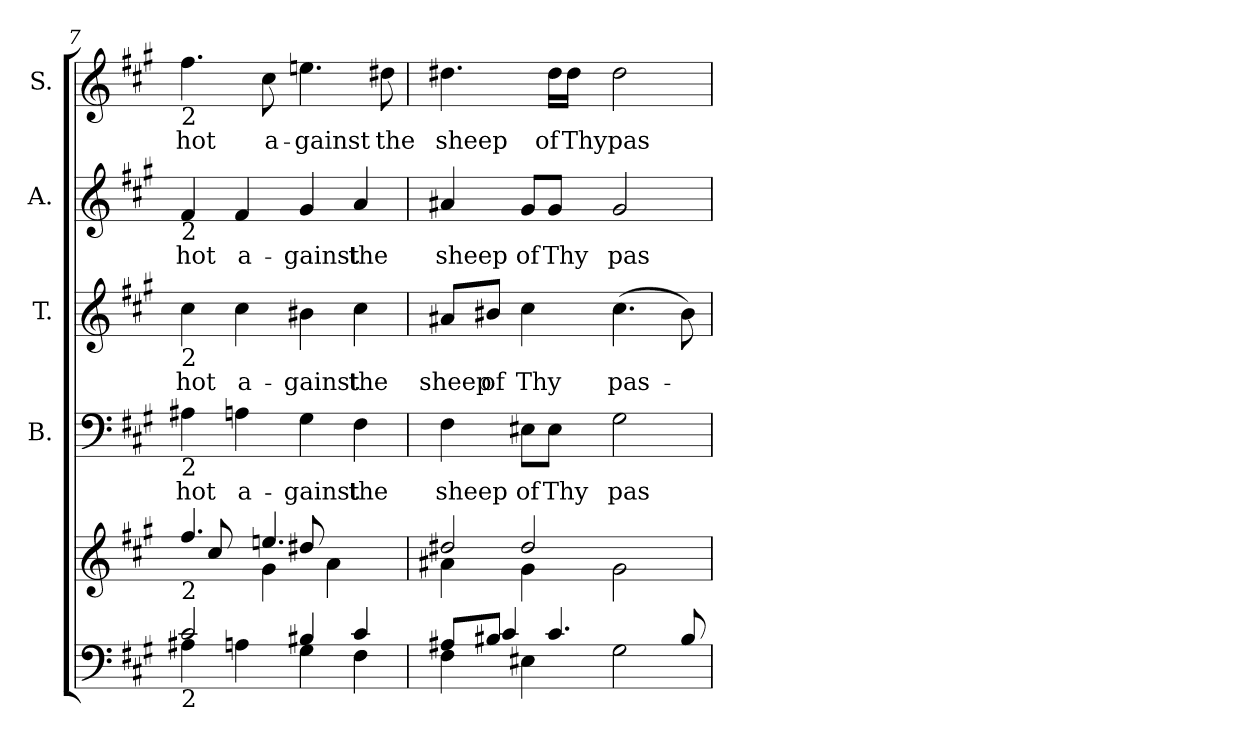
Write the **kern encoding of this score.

**kern	**kern	**kern	**text	**kern	**text	**kern	**text	**kern	**text
*part5	*part5	*part4	*part4	*part3	*part3	*part2	*part2	*part1	*part1
*staff6	*staff5	*staff4	*staff4	*staff3	*staff3	*staff2	*staff2	*staff1	*staff1
*	*	*I"B.	*	*I"T.	*	*I"A.	*	*I"S.	*
!!LO:PB:g=z
*clefF4	*clefG2	*clefF4	*	*clefG2	*	*clefG2	*	*clefG2	*
*k[f#c#g#]	*k[f#c#g#]	*k[f#c#g#]	*	*k[f#c#g#]	*	*k[f#c#g#]	*	*k[f#c#g#]	*
*A:	*A:	*A:	*	*A:	*	*A:	*	*A:	*
=7	=7	=7	=7	=7	=7	=7	=7	=7	=7
*^	*^	*	*	*	*	*	*	*	*
*	*	*	*^	*	*	*	*	*	*	*	*
!	!	!	!	!	!	!	!	!	!	!	!LO:TX:b:t=2	!
!	!	!	!	!	!	!	!	!	!LO:TX:b:t=2	!	!	!
!	!	!	!	!	!	!	!LO:TX:b:t=2	!	!	!	!	!
!	!	!	!	!	!LO:TX:b:t=2	!	!	!	!	!	!	!
!	!	!LO:TX:b:t=2	!	!	!	!	!	!	!	!	!	!
!LO:TX:b:t=2	!	!	!	!	!	!	!	!	!	!	!	!
!	!	!	!	!	!	!LO:LY:b	!	!LO:LY:b	!	!LO:LY:b	!	!LO:LY:b
2c#/	4A#X\	4.ff#/	8ryy	2ryy	4A#X\	hot	4cc#\	hot	4f#/	hot	4.ff#\	hot
.	.	.	8cc#/	.	.	.	.	.	.	.	.	.
!	!	!	!	!	!	!LO:LY:b:rj	!	!LO:LY:b:rj	!	!LO:LY:b:rj	!	!
.	4An\	.	8ryy	.	4An\	a-	4cc#\	a-	4f#/	a-	.	.
!	!	!	!	!	!	!	!	!	!	!	!	!LO:LY:b
.	.	4g#\	4.een/	.	.	.	.	.	.	.	8cc#\	a-
!	!	!	!	!	!	!LO:LY:b	!	!LO:LY:b	!	!LO:LY:b	!	!LO:LY:b
4B#X/	4G#\	.	.	8dd#X/	4G#\	-gainst	4b#X\	-gainst	4g#/	-gainst	4.een\	-gainst
.	.	4a\	.	8ryy	.	.	.	.	.	.	.	.
!	!	!	!	!	!	!LO:LY:b	!	!LO:LY:b	!	!LO:LY:b	!	!
4F#\	4c#/	.	8ryy	4ryy	4F#\	the	4cc#\	the	4a/	the	.	.
!	!	!	!	!	!	!	!	!	!	!	!	!LO:LY:b
.	.	8ryy	8ryy	.	.	.	.	.	.	.	8dd#X\	the
=8	=8	=8	=8	=8	=8	=8	=8	=8	=8	=8	=8	=8
*^	*^	*	*	*	*	*	*	*	*	*	*	*
!	!	!	!	!	!	!	!	!LO:LY:b	!	!LO:LY:b	!	!LO:LY:b	!	!LO:LY:b
4F#\	8A#X/L	8ryy	4.ryy	2dd#X/	4a#X\	4ryy	4F#\	sheep	8a#X/L	sheep	4a#X/	sheep	4.dd#X\	sheep
!	!	!	!	!	!	!	!	!	!	!LO:LY:b	!	!	!	!
.	8B#X/J	4c#/	.	.	.	.	.	.	8b#X/J	of	.	.	.	.
!	!	!	!	!	!	!	!	!LO:LY:b	!	!LO:LY:b	!	!LO:LY:b	!	!
2.ryy	4E#X\	.	.	.	4g#\	2dd#/	8E#X\L	of	4cc#\	Thy	8g#/L	of	.	.
!	!	!	!	!	!	!	!	!LO:LY:b	!	!	!	!LO:LY:b	!	!LO:LY:b
.	.	8ryy	4.c#/	.	.	.	8E#\J	Thy	.	.	8g#/J	Thy	16dd#\LL	of
!	!	!	!	!	!	!	!	!	!	!	!	!	!	!LO:LY:b
.	.	.	.	.	.	.	.	.	.	.	.	.	16dd#\JJ	Thy
!	!	!	!	!	!	!	!	!LO:LY:b	!	!LO:LY:b	!	!LO:LY:b	!	!LO:LY:b
.	2ryy	2G#\	.	2ryy	2g#\	.	2G#\	pas-	(>4.cc#\	pas-	2g#/	pas-	2dd#\	pas-
.	.	.	8ryy	.	.	4ryy	.	.	.	.	.	.	.	.
.	.	.	8B#/	.	.	.	.	.	8b#\)	.	.	.	.	.
*v	*v	*v	*v	*	*	*	*	*	*	*	*	*	*	*
*	*v	*v	*v	*	*	*	*	*	*	*	*
=	=	=	=	=	=	=	=	=	=
*-	*-	*-	*-	*-	*-	*-	*-	*-	*-
